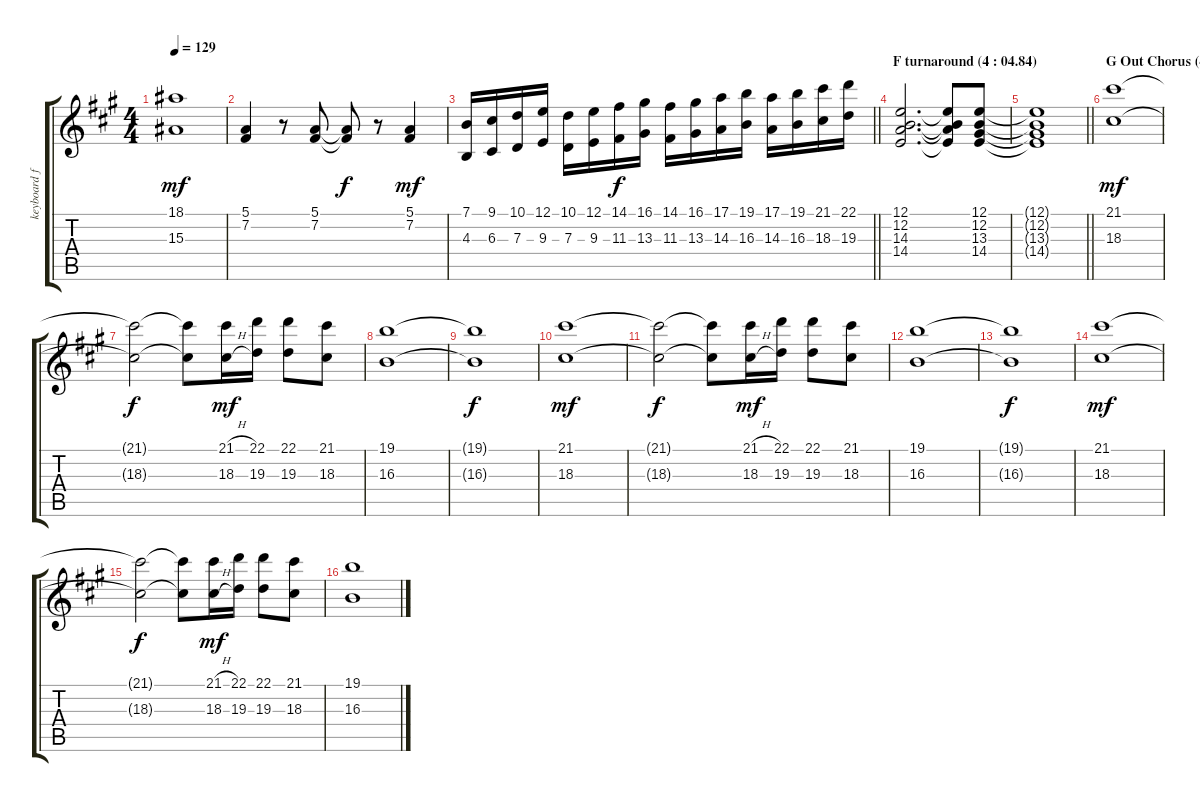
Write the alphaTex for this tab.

\track ("keyboard fills" "keyboard f") {instrument stringensemble1}
\staff {score tabs}
\tuning (E4 B3 G3 D3 A2 E2) {hide}
\ts (4 4)
\tempo 129
\clef g2
\ks a
(18.1 15.3).1{dy mf} |
(5.1 7.2).4 r.8 (5.1 7.2).8 (5.1{t} 7.2{t}).8{dy f} r.8 (5.1 7.2).4{dy mf} |
\barLineRight lightlight
(7.1 4.3).16 (9.1 6.3).16 (10.1 7.3).16 (12.1 9.3).16 (10.1 7.3).16 (12.1 9.3).16 (14.1 11.3).16{dy f} (16.1 13.3).16 (14.1 11.3).16 (16.1 13.3).16 (17.1 14.3).16 (19.1 16.3).16 (17.1 14.3).16 (19.1 16.3).16 (21.1 18.3).16 (22.1 19.3).16 |
\section ("" "F turnaround (4 : 04.84)")
(12.1 12.2 14.3 14.4).2{d} (12.1{t} 12.2{t} 14.3{t} 14.4{t}).8 (12.1 12.2 13.3 14.4).8 |
\barLineRight lightlight
(12.1{t} 12.2{t} 13.3{t} 14.4{t}).1 |
\section ("" "G Out Chorus (4 : 08.47)")
(21.1 18.3).1{dy mf} |
(21.1{t} 18.3{t}).2{dy f} (21.1{t} 18.3{t}).8 (21.1{h} 18.3{h}).16{dy mf} (22.1 19.3).16 (22.1 19.3).8 (21.1 18.3).8 |
(19.1 16.3).1 |
(19.1{t} 16.3{t}).1{dy f} |
(21.1 18.3).1{dy mf} |
(21.1{t} 18.3{t}).2{dy f} (21.1{t} 18.3{t}).8 (21.1{h} 18.3{h}).16{dy mf} (22.1 19.3).16 (22.1 19.3).8 (21.1 18.3).8 |
(19.1 16.3).1 |
(19.1{t} 16.3{t}).1{dy f} |
(21.1 18.3).1{dy mf} |
(21.1{t} 18.3{t}).2{dy f} (21.1{t} 18.3{t}).8 (21.1{h} 18.3{h}).16{dy mf} (22.1 19.3).16 (22.1 19.3).8 (21.1 18.3).8 |
(19.1 16.3).1
